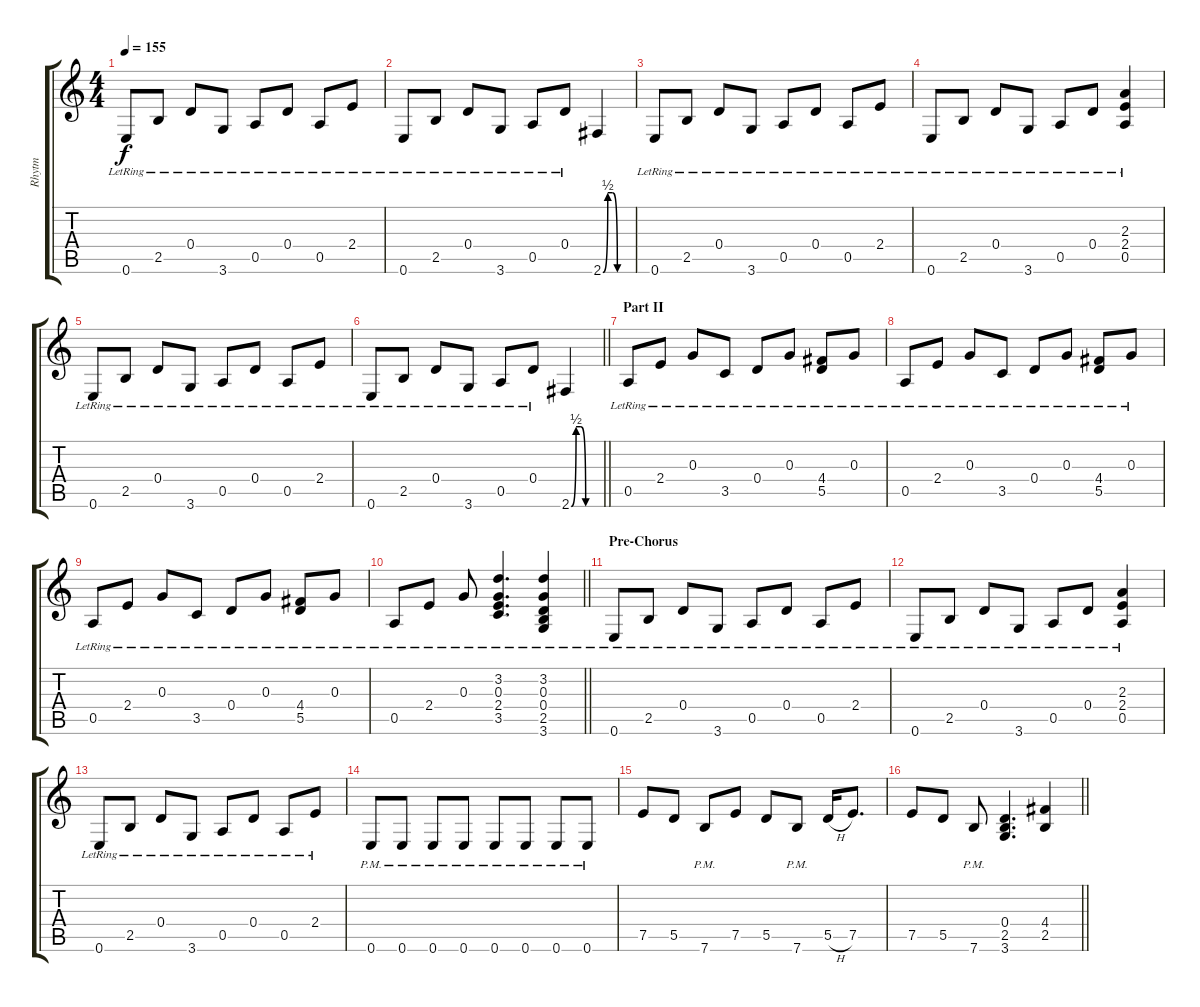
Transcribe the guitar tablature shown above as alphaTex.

\track ("Rhytm" "Rhytm") {instrument electricguitarclean}
\staff {score tabs}
\tuning (E4 B3 G3 D3 A2 E2) {hide}
\ts (4 4)
\tempo 155
\clef g2
\ks c
0.6{lr}.8{dy f} 2.5{lr}.8 0.4{lr}.8 3.6{lr}.8 0.5{lr}.8 0.4{lr}.8 0.5{lr}.8 2.4{lr}.8 |
0.6{lr}.8 2.5{lr}.8 0.4{lr}.8 3.6{lr}.8 0.5{lr}.8 0.4{lr}.8 2.6{be (custom 0 0 10 2 20 2 30 0 60 0)}.4 |
0.6{lr}.8 2.5{lr}.8 0.4{lr}.8 3.6{lr}.8 0.5{lr}.8 0.4{lr}.8 0.5{lr}.8 2.4{lr}.8 |
0.6{lr}.8 2.5{lr}.8 0.4{lr}.8 3.6{lr}.8 0.5{lr}.8 0.4{lr}.8 (2.3{lr} 2.4{lr} 0.5{lr}).4 |
0.6{lr}.8 2.5{lr}.8 0.4{lr}.8 3.6{lr}.8 0.5{lr}.8 0.4{lr}.8 0.5{lr}.8 2.4{lr}.8 |
\barLineRight lightlight
0.6{lr}.8 2.5{lr}.8 0.4{lr}.8 3.6{lr}.8 0.5{lr}.8 0.4{lr}.8 2.6{be (custom 0 0 10 2 20 2 30 0 60 0)}.4 |
\section ("" "Part II")
0.5{lr}.8 2.4{lr}.8 0.3{lr}.8 3.5{lr}.8 0.4{lr}.8 0.3{lr}.8 (4.4{lr} 5.5{lr}).8 0.3{lr}.8 |
0.5{lr}.8 2.4{lr}.8 0.3{lr}.8 3.5{lr}.8 0.4{lr}.8 0.3{lr}.8 (4.4{lr} 5.5{lr}).8 0.3{lr}.8 |
0.5{lr}.8 2.4{lr}.8 0.3{lr}.8 3.5{lr}.8 0.4{lr}.8 0.3{lr}.8 (4.4{lr} 5.5{lr}).8 0.3{lr}.8 |
\barLineRight lightlight
0.5{lr}.8 2.4{lr}.8 0.3{lr}.8 (3.2{lr} 0.3{lr} 2.4{lr} 3.5{lr}).4{d} (3.2{lr} 0.3{lr} 0.4{lr} 2.5{lr} 3.6{lr}).4 |
\section ("" "Pre-Chorus")
0.6{lr}.8 2.5{lr}.8 0.4{lr}.8 3.6{lr}.8 0.5{lr}.8 0.4{lr}.8 0.5{lr}.8 2.4{lr}.8 |
0.6{lr}.8 2.5{lr}.8 0.4{lr}.8 3.6{lr}.8 0.5{lr}.8 0.4{lr}.8 (2.3{lr} 2.4{lr} 0.5{lr}).4 |
0.6{lr}.8 2.5{lr}.8 0.4{lr}.8 3.6{lr}.8 0.5{lr}.8 0.4{lr}.8 0.5{lr}.8 2.4{lr}.8 |
0.6{pm}.8{instrument distortionguitar} 0.6{pm}.8 0.6{pm}.8 0.6{pm}.8 0.6{pm}.8 0.6{pm}.8 0.6{pm}.8 0.6{pm}.8 |
7.5.8 5.5.8 7.6{pm}.8 7.5.8 5.5.8 7.6{pm}.8 5.5{h}.16 7.5.8{d} |
\barLineRight lightlight
7.5.8 5.5.8 7.6{pm}.8 (0.4 2.5 3.6).4{d} (4.4 2.5).4
